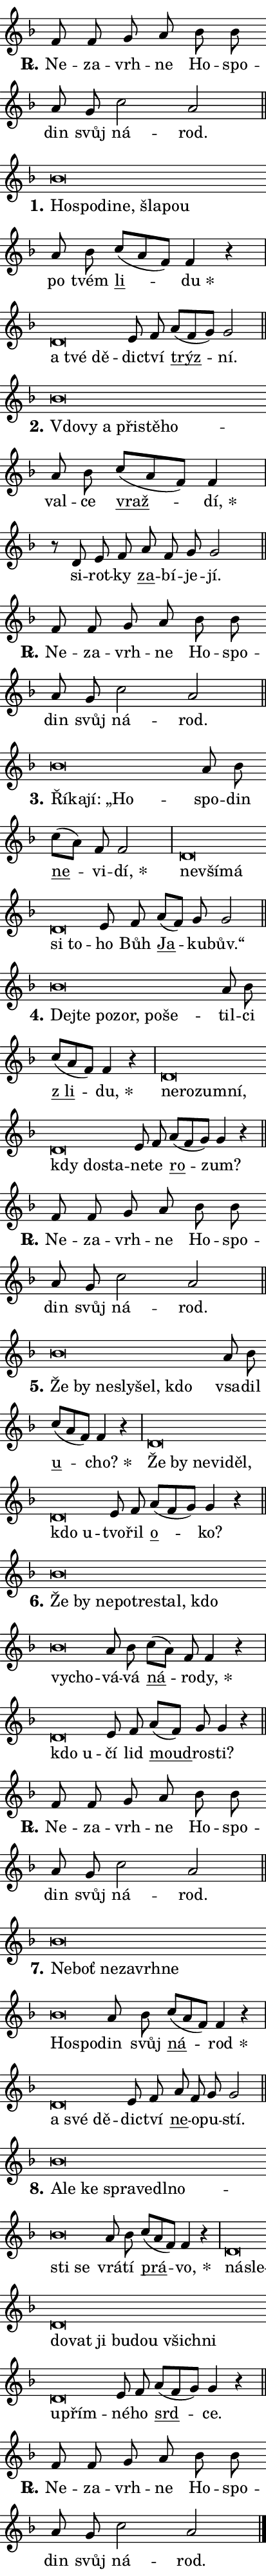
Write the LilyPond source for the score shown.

\version "2.22.1"
\header { tagline = "" }
\paper {
  indent = 0\cm
  top-margin = 0\cm
  right-margin = 0\cm
  bottom-margin = 0\cm
  left-margin = 0\cm
  paper-width = 7\cm
  page-breaking = #ly:one-page-breaking
  system-system-spacing.basic-distance = #11
  score-system-spacing.basic-distance = #11
  ragged-last = ##f
}


%% Author: Thomas Morley
%% https://lists.gnu.org/archive/html/lilypond-user/2020-05/msg00002.html
#(define (line-position grob)
"Returns position of @var[grob} in current system:
   @code{'start}, if at first time-step
   @code{'end}, if at last time-step
   @code{'middle} otherwise
"
  (let* ((col (ly:item-get-column grob))
         (ln (ly:grob-object col 'left-neighbor))
         (rn (ly:grob-object col 'right-neighbor))
         (col-to-check-left (if (ly:grob? ln) ln col))
         (col-to-check-right (if (ly:grob? rn) rn col))
         (break-dir-left
           (and
             (ly:grob-property col-to-check-left 'non-musical #f)
             (ly:item-break-dir col-to-check-left)))
         (break-dir-right
           (and
             (ly:grob-property col-to-check-right 'non-musical #f)
             (ly:item-break-dir col-to-check-right))))
        (cond ((eqv? 1 break-dir-left) 'start)
              ((eqv? -1 break-dir-right) 'end)
              (else 'middle))))

#(define (tranparent-at-line-position vctor)
  (lambda (grob)
  "Relying on @code{line-position} select the relevant enry from @var{vctor}.
Used to determine transparency,"
    (case (line-position grob)
      ((end) (not (vector-ref vctor 0)))
      ((middle) (not (vector-ref vctor 1)))
      ((start) (not (vector-ref vctor 2))))))

noteHeadBreakVisibility =
#(define-music-function (break-visibility)(vector?)
"Makes @code{NoteHead}s transparent relying on @var{break-visibility}"
#{
  \override NoteHead.transparent =
    #(tranparent-at-line-position break-visibility)
#})

#(define delete-ledgers-for-transparent-note-heads
  (lambda (grob)
    "Reads whether a @code{NoteHead} is transparent.
If so this @code{NoteHead} is removed from @code{'note-heads} from
@var{grob}, which is supposed to be @code{LedgerLineSpanner}.
As a result ledgers are not printed for this @code{NoteHead}"
    (let* ((nhds-array (ly:grob-object grob 'note-heads))
           (nhds-list
             (if (ly:grob-array? nhds-array)
                 (ly:grob-array->list nhds-array)
                 '()))
           ;; Relies on the transparent-property being done before
           ;; Staff.LedgerLineSpanner.after-line-breaking is executed.
           ;; This is fragile ...
           (to-keep
             (remove
               (lambda (nhd)
                 (ly:grob-property nhd 'transparent #f))
               nhds-list)))
      ;; TODO find a better method to iterate over grob-arrays, similiar
      ;; to filter/remove etc for lists
      ;; For now rebuilt from scratch
      (set! (ly:grob-object grob 'note-heads)  '())
      (for-each
        (lambda (nhd)
          (ly:pointer-group-interface::add-grob grob 'note-heads nhd))
        to-keep))))

hideNotes = {
  \noteHeadBreakVisibility #begin-of-line-visible
}
unHideNotes = {
  \noteHeadBreakVisibility #all-visible
}

% work-around for resetting accidentals
% https://lilypond.org/doc/v2.23/Documentation/notation/displaying-rhythms#unmetered-music
cadenzaMeasure = {
  \cadenzaOff
  \partial 1024 s1024
  \cadenzaOn
}

#(define-markup-command (accent layout props text) (markup?)
  "Underline accented syllable"
  (interpret-markup layout props
    #{\markup \override #'(offset . 4.3) \underline { #text }#}))

responsum = \markup \concat {
  "R" \hspace #-1.05 \path #0.1 #'((moveto 0 0.07) (lineto 0.9 0.8)) \hspace #0.05 "."
}

\layout {
    \context {
        \Staff
        \remove "Time_signature_engraver"
        \override LedgerLineSpanner.after-line-breaking = #delete-ledgers-for-transparent-note-heads
    }
    \context {
        \Voice {
            \override NoteHead.output-attributes = #'((class . "notehead"))
            \override Hairpin.height = #0.55
        }
    }
    \context {
        \Lyrics {
            \override StanzaNumber.output-attributes = #'((class . "stanzanumber"))
            \override LyricSpace.minimum-distance = #0.9
            \override LyricText.font-name = #"TeX Gyre Schola"
            \override LyricText.font-size = 1
            \override StanzaNumber.font-name = #"TeX Gyre Schola Bold"
            \override StanzaNumber.font-size = 1
        }
    }
}

% magnetic-lyrics.ily
%
%   written by
%     Jean Abou Samra <jean@abou-samra.fr>
%     Werner Lemberg <wl@gnu.org>
%
%   adapted by
%     Jiri Hon <jiri.hon@gmail.com>
%
% Version 2022-Apr-15

% https://www.mail-archive.com/lilypond-user@gnu.org/msg149350.html

#(define (Left_hyphen_pointer_engraver context)
   "Collect syllable-hyphen-syllable occurrences in lyrics and store
them in properties.  This engraver only looks to the left.  For
example, if the lyrics input is @code{foo -- bar}, it does the
following.

@itemize @bullet
@item
Set the @code{text} property of the @code{LyricHyphen} grob between
@q{foo} and @q{bar} to @code{foo}.

@item
Set the @code{left-hyphen} property of the @code{LyricText} grob with
text @q{foo} to the @code{LyricHyphen} grob between @q{foo} and
@q{bar}.
@end itemize

Use this auxiliary engraver in combination with the
@code{lyric-@/text::@/apply-@/magnetic-@/offset!} hook."
   (let ((hyphen #f)
         (text #f))
     (make-engraver
      (acknowledgers
       ((lyric-syllable-interface engraver grob source-engraver)
        (set! text grob)))
      (end-acknowledgers
       ((lyric-hyphen-interface engraver grob source-engraver)
        ;(when (not (grob::has-interface grob 'lyric-space-interface))
          (set! hyphen grob)));)
      ((stop-translation-timestep engraver)
       (when (and text hyphen)
         (ly:grob-set-object! text 'left-hyphen hyphen))
       (set! text #f)
       (set! hyphen #f)))))

#(define (lyric-text::apply-magnetic-offset! grob)
   "If the space between two syllables is less than the value in
property @code{LyricText@/.details@/.squash-threshold}, move the right
syllable to the left so that it gets concatenated with the left
syllable.

Use this function as a hook for
@code{LyricText@/.after-@/line-@/breaking} if the
@code{Left_@/hyphen_@/pointer_@/engraver} is active."
   (let ((hyphen (ly:grob-object grob 'left-hyphen #f)))
     (when hyphen
       (let ((left-text (ly:spanner-bound hyphen LEFT)))
         (when (grob::has-interface left-text 'lyric-syllable-interface)
           (let* ((common (ly:grob-common-refpoint grob left-text X))
                  (this-x-ext (ly:grob-extent grob common X))
                  (left-x-ext
                   (begin
                     ;; Trigger magnetism for left-text.
                     (ly:grob-property left-text 'after-line-breaking)
                     (ly:grob-extent left-text common X)))
                  ;; `delta` is the gap width between two syllables.
                  (delta (- (interval-start this-x-ext)
                            (interval-end left-x-ext)))
                  (details (ly:grob-property grob 'details))
                  (threshold (assoc-get 'squash-threshold details 0.2)))
             (when (< delta threshold)
               (let* (;; We have to manipulate the input text so that
                      ;; ligatures crossing syllable boundaries are not
                      ;; disabled.  For languages based on the Latin
                      ;; script this is essentially a beautification.
                      ;; However, for non-Western scripts it can be a
                      ;; necessity.
                      (lt (ly:grob-property left-text 'text))
                      (rt (ly:grob-property grob 'text))
                      (is-space (grob::has-interface hyphen 'lyric-space-interface))
                      (space (if is-space " " ""))
                      (space-markup (grob-interpret-markup grob " "))
                      (space-size (interval-length (ly:stencil-extent space-markup X)))
                      (extra-delta (if is-space space-size 0))
                      ;; Append new syllable.
                      (ltrt-space (if (and (string? lt) (string? rt))
                                (string-append lt space rt)
                                (make-concat-markup (list lt space rt))))
                      ;; Right-align `ltrt` to the right side.
                      (ltrt-space-markup (grob-interpret-markup
                               grob
                               (make-translate-markup
                                (cons (interval-length this-x-ext) 0)
                                (make-right-align-markup ltrt-space)))))
                 (begin
                   ;; Don't print `left-text`.
                   (ly:grob-set-property! left-text 'stencil #f)
                   ;; Set text and stencil (which holds all collected
                   ;; syllables so far) and shift it to the left.
                   (ly:grob-set-property! grob 'text ltrt-space)
                   (ly:grob-set-property! grob 'stencil ltrt-space-markup)
                   (ly:grob-translate-axis! grob (- (- delta extra-delta)) X))))))))))


#(define (lyric-hyphen::displace-bounds-first grob)
   ;; Make very sure this callback isn't triggered too early.
   (let ((left (ly:spanner-bound grob LEFT))
         (right (ly:spanner-bound grob RIGHT)))
     (ly:grob-property left 'after-line-breaking)
     (ly:grob-property right 'after-line-breaking)
     (ly:lyric-hyphen::print grob)))

squashThreshold = #0.4

\layout {
  \context {
    \Lyrics
    \consists #Left_hyphen_pointer_engraver
    \override LyricText.after-line-breaking =
      #lyric-text::apply-magnetic-offset!
    \override LyricHyphen.stencil = #lyric-hyphen::displace-bounds-first
    \override LyricText.details.squash-threshold = \squashThreshold
    \override LyricHyphen.minimum-distance = 0
    \override LyricHyphen.minimum-length = \squashThreshold
  }
}

squash = \override LyricText.details.squash-threshold = 9999
unSquash = \override LyricText.details.squash-threshold = \squashThreshold

left = \override LyricText.self-alignment-X = #LEFT
unLeft = \revert LyricText.self-alignment-X

starOffset = #(lambda (grob) 
                (let ((x_offset (ly:self-alignment-interface::aligned-on-x-parent grob)))
                  (if (= x_offset 0) 0 (+ x_offset 1.2))))

star = #(define-music-function (syllable)(string?)
"Append star separator at the end of a syllable"
#{
  \once \override LyricText.X-offset = #starOffset
  \lyricmode { \markup {
    #syllable
    \override #'((font-name . "TeX Gyre Schola Bold")) \hspace #0.2 \lower #0.65 \larger "*"
  } }
#})

starAccent = #(define-music-function (syllable)(string?)
"Append star separator at the end of a syllable and make accent"
#{
  \once \override LyricText.X-offset = #starOffset
  \lyricmode { \markup {
    \accent #syllable
    \override #'((font-name . "TeX Gyre Schola Bold")) \hspace #0.2 \lower #0.65 \larger "*"
  } }
#})

breath = #(define-music-function (syllable)(string?)
"Append breathing indicator at the end of a syllable"
#{
  \lyricmode { \markup { #syllable "+" } }
#})

optionalBreath = #(define-music-function (syllable)(string?)
"Append optional breathing indicator at the end of a syllable"
#{
  \lyricmode { \markup { #syllable "(+)" } }
#})


\score {
    <<
        \new Voice = "melody" { \cadenzaOn \key f \major \relative { f'8 f g a bes bes \bar "" a g \bar "" c2 a \cadenzaMeasure \bar "||" \break }
\relative { bes'\breve*1/16 \hideNotes \breve*1/16 \bar "" \breve*1/16 \bar "" \breve*1/16 \bar "" \breve*1/16 \breve*1/16 \bar "" \unHideNotes a8 bes \bar "" c[( a f)] f4 r \cadenzaMeasure \bar "|" d\breve*1/16 \hideNotes \breve*1/16 \breve*1/16 \bar "" \unHideNotes e8 f \bar "" a[( f g)] g2 \cadenzaMeasure \bar "||" \break }
\relative { bes'\breve*1/16 \hideNotes \breve*1/16 \bar "" \breve*1/16 \bar "" \breve*1/16 \bar "" \breve*1/16 \breve*1/16 \bar "" \unHideNotes a8 bes \bar "" c[( a f)] f4 \cadenzaMeasure \bar "|" r8 d e8 f \bar "" a f g g2 \cadenzaMeasure \bar "||" \break }
\relative { f'8 f g a bes bes \bar "" a g \bar "" c2 a \cadenzaMeasure \bar "||" \break }
\relative { bes'\breve*1/16 \hideNotes \breve*1/16 \bar "" \breve*1/16 \breve*1/16 \bar "" \unHideNotes a8 bes \bar "" c[( a)] f f2 \cadenzaMeasure \bar "|" d\breve*1/16 \hideNotes \breve*1/16 \bar "" \breve*1/16 \bar "" \breve*1/16 \breve*1/16 \bar "" \unHideNotes e8 f \bar "" a[( f)] g g2 \cadenzaMeasure \bar "||" \break }
\relative { bes'\breve*1/16 \hideNotes \breve*1/16 \bar "" \breve*1/16 \bar "" \breve*1/16 \bar "" \breve*1/16 \breve*1/16 \bar "" \unHideNotes a8 bes \bar "" c[( a f)] f4 r \cadenzaMeasure \bar "|" d\breve*1/16 \hideNotes \breve*1/16 \bar "" \breve*1/16 \bar "" \breve*1/16 \bar "" \breve*1/16 \bar "" \breve*1/16 \breve*1/16 \bar "" \unHideNotes e8 f \bar "" a[( f g)] g4 r \cadenzaMeasure \bar "||" \break }
\relative { f'8 f g a bes bes \bar "" a g \bar "" c2 a \cadenzaMeasure \bar "||" \break }
\relative { bes'\breve*1/16 \hideNotes \breve*1/16 \bar "" \breve*1/16 \bar "" \breve*1/16 \bar "" \breve*1/16 \breve*1/16 \bar "" \unHideNotes a8 bes \bar "" c[( a f)] f4 r \cadenzaMeasure \bar "|" d\breve*1/16 \hideNotes \breve*1/16 \bar "" \breve*1/16 \bar "" \breve*1/16 \bar "" \breve*1/16 \bar "" \breve*1/16 \breve*1/16 \bar "" \unHideNotes e8 f \bar "" a[( f g)] g4 r \cadenzaMeasure \bar "||" \break }
\relative { bes'\breve*1/16 \hideNotes \breve*1/16 \bar "" \breve*1/16 \bar "" \breve*1/16 \bar "" \breve*1/16 \bar "" \breve*1/16 \bar "" \breve*1/16 \bar "" \breve*1/16 \breve*1/16 \bar "" \unHideNotes a8 bes \bar "" c[( a)] f f4 r \cadenzaMeasure \bar "|" d\breve*1/16 \hideNotes \breve*1/16 \bar "" \unHideNotes e8 f \bar "" a[( f)] g g4 r \cadenzaMeasure \bar "||" \break }
\relative { f'8 f g a bes bes \bar "" a g \bar "" c2 a \cadenzaMeasure \bar "||" \break }
\relative { bes'\breve*1/16 \hideNotes \breve*1/16 \bar "" \breve*1/16 \bar "" \breve*1/16 \bar "" \breve*1/16 \bar "" \breve*1/16 \bar "" \breve*1/16 \breve*1/16 \bar "" \unHideNotes a8 bes \bar "" c[( a f)] f4 r \cadenzaMeasure \bar "|" d\breve*1/16 \hideNotes \breve*1/16 \breve*1/16 \bar "" \unHideNotes e8 f \bar "" a f g g2 \cadenzaMeasure \bar "||" \break }
\relative { bes'\breve*1/16 \hideNotes \breve*1/16 \bar "" \breve*1/16 \bar "" \breve*1/16 \bar "" \breve*1/16 \bar "" \breve*1/16 \bar "" \breve*1/16 \bar "" \breve*1/16 \breve*1/16 \bar "" \unHideNotes a8 bes \bar "" c[( a f)] f4 r \cadenzaMeasure \bar "|" d\breve*1/16 \hideNotes \breve*1/16 \bar "" \breve*1/16 \bar "" \breve*1/16 \bar "" \breve*1/16 \bar "" \breve*1/16 \bar "" \breve*1/16 \bar "" \breve*1/16 \bar "" \breve*1/16 \bar "" \breve*1/16 \breve*1/16 \bar "" \unHideNotes e8 f \bar "" a[( f g)] g4 r \cadenzaMeasure \bar "||" \break }
\relative { f'8 f g a bes bes \bar "" a g \bar "" c2 a \cadenzaMeasure \bar "||" \break } \bar "|." }
        \new Lyrics \lyricsto "melody" { \lyricmode { \set stanza = \responsum
Ne -- za -- vrh -- ne Ho -- spo -- din svůj ná -- rod.
\set stanza = "1."
\left Ho -- \squash spo -- di -- ne, šla -- pou \unLeft \unSquash po tvém \markup \accent li -- \star du \left a \squash tvé dě -- \unLeft \unSquash dic -- tví \markup \accent trýz -- ní.
\set stanza = "2."
\left Vdo -- \squash vy a při -- stě -- ho -- \unLeft \unSquash val -- ce \markup \accent vraž -- \star dí, si -- rot -- ky \markup \accent za -- bí -- je -- jí.
\set stanza = \responsum
Ne -- za -- vrh -- ne Ho -- spo -- din svůj ná -- rod.
\set stanza = "3."
\left Ří -- \squash ka -- jí: „Ho -- \unLeft \unSquash spo -- din \markup \accent ne -- vi -- \star dí, \left ne -- \squash vší -- má si to -- \unLeft \unSquash ho Bůh \markup \accent Ja -- ku -- bův.“
\set stanza = "4."
\left Dej -- \squash te po -- zor, po -- še -- \unLeft \unSquash til -- ci \markup \accent "z li" -- \star du, \left ne -- \squash ro -- zum -- ní, kdy do -- sta -- \unLeft \unSquash ne -- te \markup \accent ro -- zum?
\set stanza = \responsum
Ne -- za -- vrh -- ne Ho -- spo -- din svůj ná -- rod.
\set stanza = "5."
\left Že \squash by ne -- sly -- šel, kdo \unLeft \unSquash vsa -- dil \markup \accent u -- \star cho? \left Že \squash by ne -- vi -- děl, kdo u -- \unLeft \unSquash tvo -- řil \markup \accent o -- ko?
\set stanza = "6."
\left Že \squash by ne -- po -- tre -- stal, kdo vy -- cho -- \unLeft \unSquash vá -- vá \markup \accent ná -- ro -- \star dy, \left kdo \squash u -- \unLeft \unSquash čí lid \markup \accent moud -- ro -- sti?
\set stanza = \responsum
Ne -- za -- vrh -- ne Ho -- spo -- din svůj ná -- rod.
\set stanza = "7."
\left Ne -- \squash boť ne -- za -- vrh -- ne Ho -- spo -- \unLeft \unSquash din svůj \markup \accent ná -- \star rod \left a \squash své dě -- \unLeft \unSquash dic -- tví \markup \accent ne -- o -- pu -- stí.
\set stanza = "8."
\left A -- \squash le ke spra -- ve -- dl -- no -- sti se \unLeft \unSquash vrá -- tí \markup \accent prá -- \star vo, \left ná -- \squash sle -- do -- vat ji bu -- dou všich -- ni u -- přím -- \unLeft \unSquash né -- ho \markup \accent srd -- ce.
\set stanza = \responsum
Ne -- za -- vrh -- ne Ho -- spo -- din svůj ná -- rod. } }
    >>
    \layout {}
}
